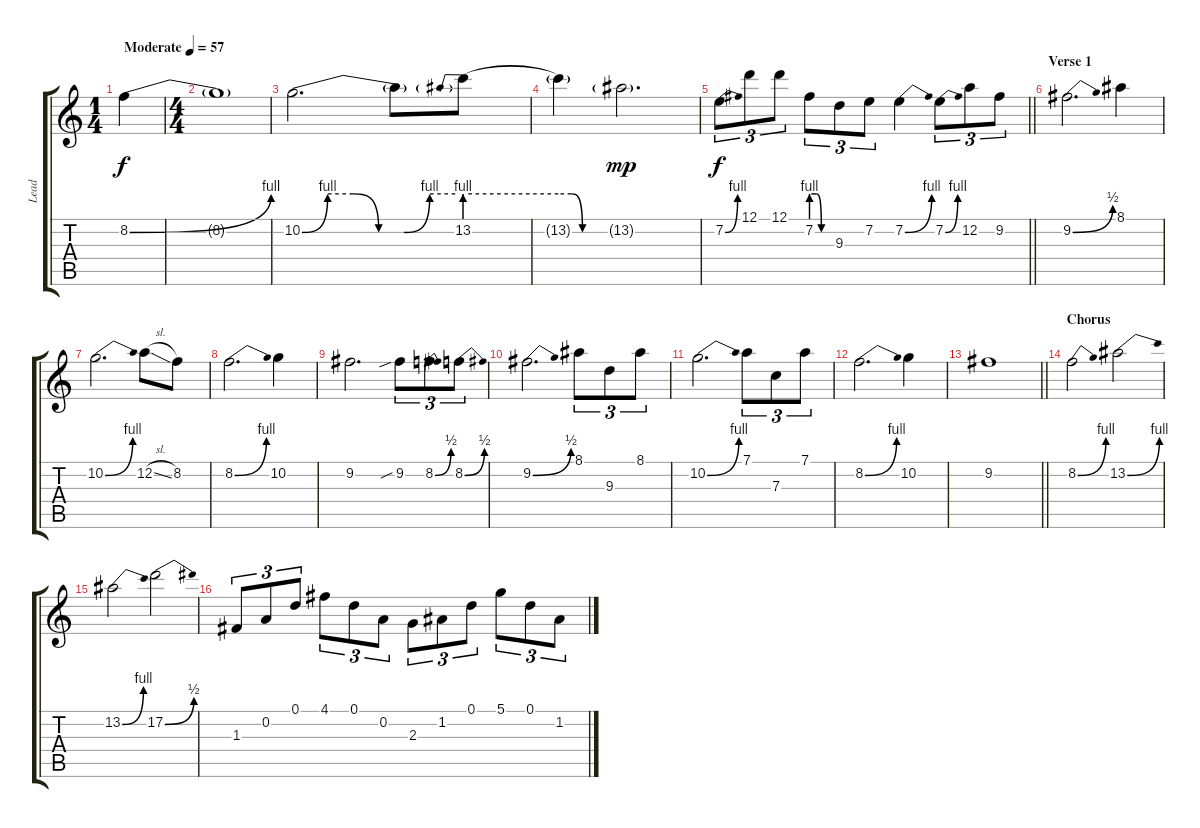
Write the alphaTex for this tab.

\track ("Lead" "Lead") {instrument electricguitarjazz}
\staff {score tabs}
\tuning (D4 A3 F3 C3 G2 C2) {hide}
\ts (1 4)
\tempo (57 "Moderate")
\clef g2
\ks c
8.2{be (bend 0 0 60 4)}.4{dy f instrument electricguitarjazz} |
\ts (4 4)
8.2{t}.1 |
10.2{be (custom 0 0 10 4 20 4 30 0 40 0 50 4 60 4)}.2{d} 10.2{t}.8 13.2{be (prebend 0 4 60 4)}.8 |
13.2{be (custom 0 4 15 4 30 0 60 0) t}.4 13.2{g}.2{d dy mp} |
\barLineRight lightlight
7.2{be (bend 0 0 60 4)}.8{tu (3 2) dy f} 12.1.8{tu (3 2)} 12.1.8{tu (3 2)} 7.2{be (custom 0 4 15 4 30 0 60 0)}.8{tu (3 2)} 9.3.8{tu (3 2)} 7.2.8{tu (3 2)} 7.2{be (bend 0 0 60 4)}.4 7.2{be (bend 0 0 60 4)}.8{tu (3 2)} 12.2.8{tu (3 2)} 9.2.8{tu (3 2)} |
\section ("" "Verse 1")
9.2{be (bend 0 0 60 2)}.2{d} 8.1.4 |
10.2{be (bend 0 0 60 4)}.2{d} 12.2{sl}.8 8.2.8 |
8.2{be (bend 0 0 60 4)}.2{d} 10.2.4 |
9.2.2{d} 9.2{sib}.8{tu (3 2)} 8.2{be (bend 0 0 60 2)}.8{tu (3 2)} 8.2{be (bend 0 0 60 2)}.8{tu (3 2)} |
9.2{be (bend 0 0 60 2)}.2{d} 8.1.8{tu (3 2)} 9.3.8{tu (3 2)} 8.1.8{tu (3 2)} |
10.2{be (bend 0 0 60 4)}.2{d} 7.1.8{tu (3 2)} 7.3.8{tu (3 2)} 7.1.8{tu (3 2)} |
8.2{be (bend 0 0 60 4)}.2{d} 10.2.4 |
\barLineRight lightlight
9.2.1 |
\section ("" "Chorus")
8.2{be (bend 0 0 60 4)}.2 13.2{be (bend 0 0 60 4)}.2 |
13.2{be (bend 0 0 60 4)}.2 17.2{be (bend 0 0 60 2)}.2 |
1.3.8{tu (3 2)} 0.2.8{tu (3 2)} 0.1.8{tu (3 2)} 4.1.8{tu (3 2)} 0.1.8{tu (3 2)} 0.2.8{tu (3 2)} 2.3.8{tu (3 2)} 1.2.8{tu (3 2)} 0.1.8{tu (3 2)} 5.1.8{tu (3 2)} 0.1.8{tu (3 2)} 1.2.8{tu (3 2)}
